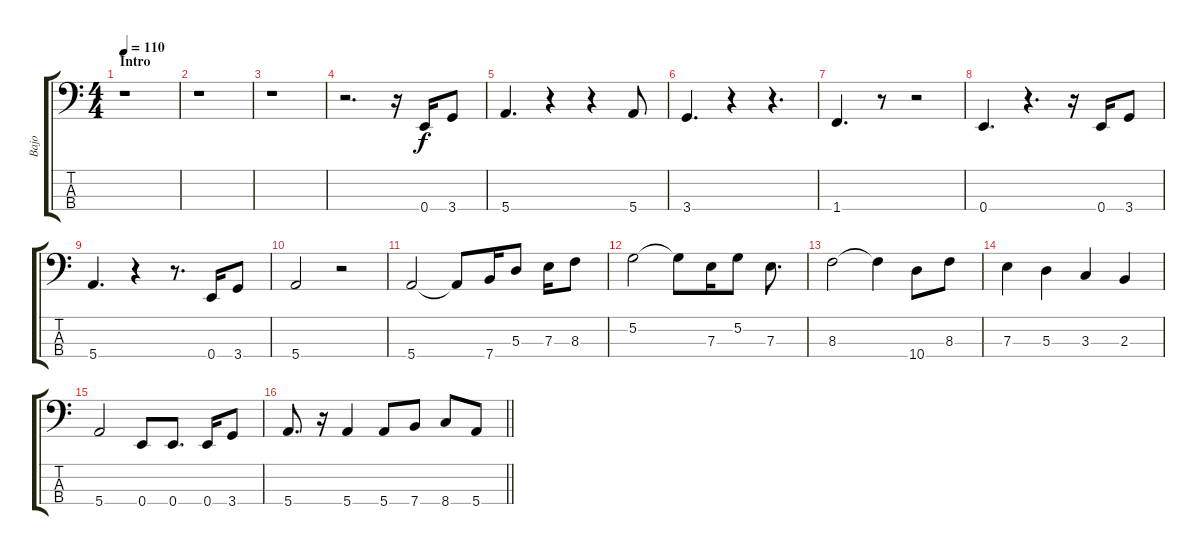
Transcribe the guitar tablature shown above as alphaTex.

\track ("Bajo" "Bajo") {instrument electricbassfinger}
\staff {score tabs}
\tuning (G2 D2 A1 E1) {hide}
\ts (4 4)
\section ("" "Intro")
\tempo 110
\clef f4
\ks c
r.1{dy f instrument electricbassfinger} |
r.1 |
r.1 |
r.2{d} r.16 0.4.16 3.4.8 |
5.4.4{d} r.4 r.4 5.4.8 |
3.4.4{d} r.4 r.4{d} |
1.4.4{d} r.8 r.2 |
0.4.4{d} r.4{d} r.16 0.4.16 3.4.8 |
5.4.4{d} r.4 r.8{d} 0.4.16 3.4.8 |
5.4.2 r.2 |
5.4.2 5.4{t}.8 7.4.16 5.3.8 7.3.16 8.3.8 |
5.2.2 5.2{t}.8 7.3.16 5.2.8 7.3.8{d} |
8.3.2 8.3{t}.4 10.4.8 8.3.8 |
7.3.4 5.3.4 3.3.4 2.3.4 |
5.4.2 0.4.8 0.4.8{d} 0.4.16 3.4.8 |
\barLineRight lightlight
5.4.8{d} r.16 5.4.4 5.4.8 7.4.8 8.4.8 5.4.8
